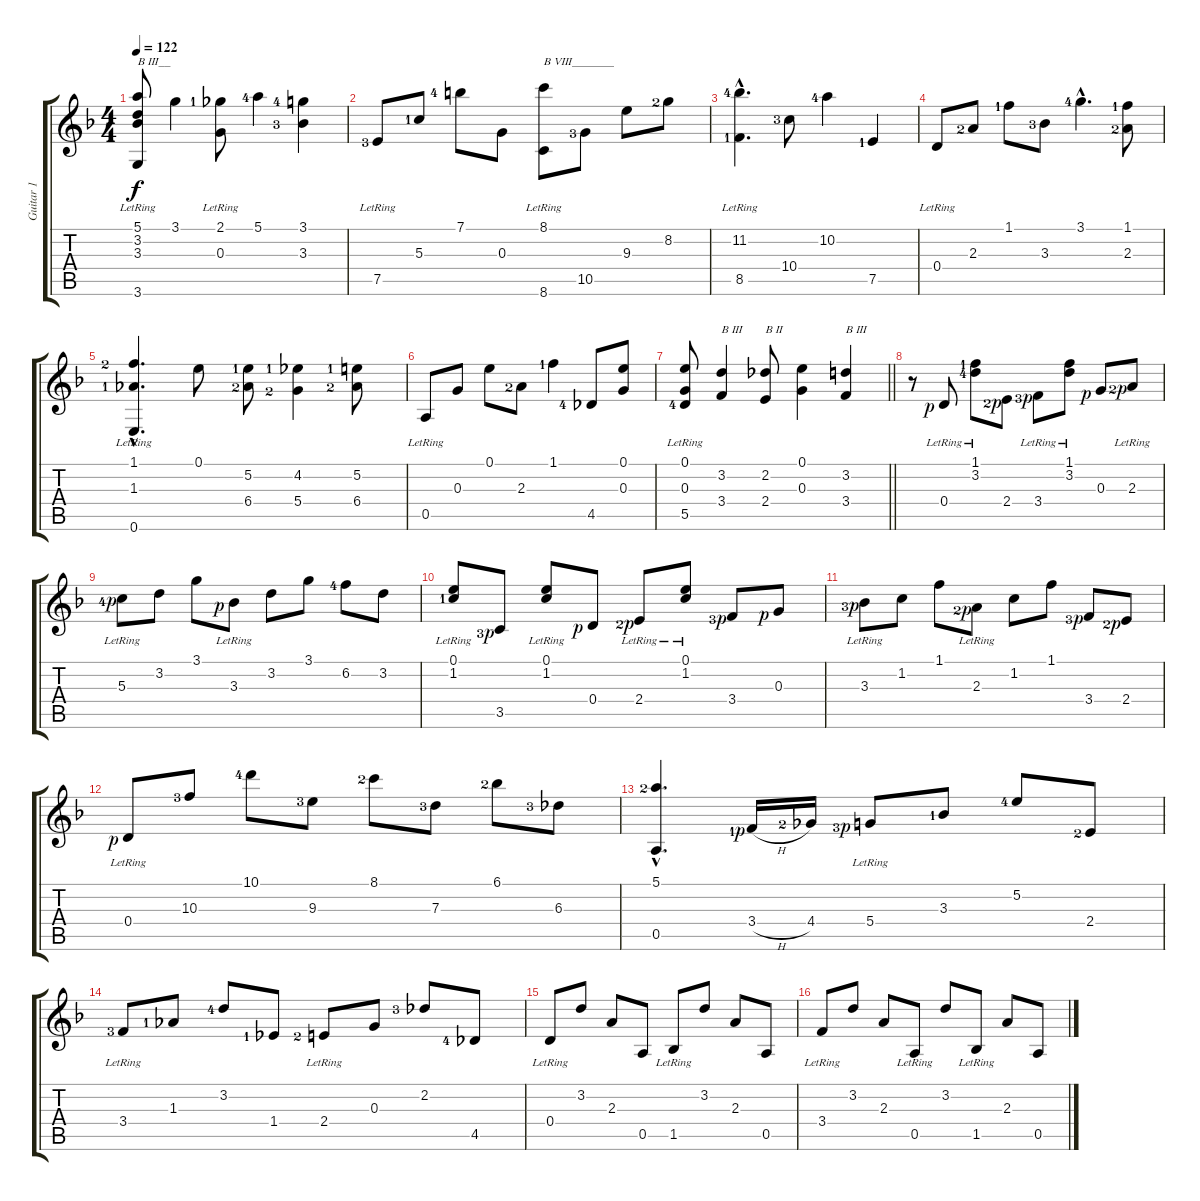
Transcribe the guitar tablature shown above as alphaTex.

\track ("Guitar 1" "Guitar 1") {instrument acousticguitarnylon}
\staff {score tabs}
\tuning (E4 B3 G3 D3 A2 E2) {hide}
\ts (4 4)
\tempo 122
\clef g2
\ks dminor
(5.1 3.2 3.3 3.6{lr}).8{txt "B III__" dy f} 3.1.4 (2.1{lf 2} 0.3{lr}).8 5.1{lf 5}.4 (3.1{lf 5} 3.3{lf 4}).4 |
7.5{lr lf 4}.8 5.3{lf 2}.8 7.1{lf 5}.8 0.3.8 (8.1 8.6{lr}).8{txt "B VIII_______"} 10.5{lf 4}.8 9.3.8 8.2{lf 3}.8 |
(11.2{hac lf 5} 8.5{hac lr lf 2}).4{d} 10.4{lf 4}.8 10.2{lf 5}.4 7.5{lf 2}.4 |
0.4{lr}.8 2.3{lf 3}.8 1.1{lf 2}.8 3.3{lf 4}.8 3.1{hac lf 5}.4{d} (1.1{lf 2} 2.3{lf 3}).8 |
(1.1{hac lf 3} 1.3{hac lf 2} 0.6{hac lr}).4{d} 0.1.8 (5.2{lf 2} 6.4{lf 3}).8 (4.2{lf 2} 5.4{lf 3}).4 (5.2{lf 2} 6.4{lf 3}).8 |
0.5{lr}.8 0.3.8 0.1.8 2.3{lf 3}.8 1.1{lf 2}.4 4.5{lf 5}.8 (0.1 0.3).8 |
\barLineRight lightlight
(0.1 0.3 5.5{lr lf 5}).8 (3.2 3.4).4{txt "B III"} (2.2 2.4).8{txt "B II"} (0.1 0.3).4 (3.2 3.4).4{txt "B III"} |
r.8 0.4{lr rf 1}.8 (1.1{lr lf 2} 3.2{lr lf 5}).8 2.4{lf 3 rf 1}.8 3.4{lr lf 4 rf 1}.8 (1.1{lr} 3.2{lr}).8 0.3{rf 1}.8 2.3{lr lf 3 rf 1}.8 |
5.3{lr lf 5 rf 1}.8{txt ""} 3.2.8 3.1.8 3.3{lr rf 1}.8 3.2.8 3.1.8 6.2{lf 5}.8 3.2.8 |
(0.1{lr} 1.2{lr lf 2}).8 3.5{lf 4 rf 1}.8 (0.1{lr} 1.2{lr}).8 0.4{rf 1}.8 2.4{lr lf 3 rf 1}.8 (0.1{lr} 1.2{lr}).8 3.4{lf 4 rf 1}.8 0.3{rf 1}.8 |
3.3{lr lf 4 rf 1}.8{txt ""} 1.2.8 1.1.8 2.3{lr lf 3 rf 1}.8 1.2.8 1.1.8 3.4{lf 4 rf 1}.8 2.4{lf 3 rf 1}.8 |
0.4{lr rf 1}.8 10.3{lf 4}.8 10.1{lf 5}.8 9.3{lf 4}.8 8.1{lf 3}.8 7.3{lf 4}.8 6.1{lf 3}.8 6.3{lf 4}.8 |
(5.1{hac lf 3} 0.5{hac}).4{d} 3.4{h lf 2 rf 1}.16 4.4{lf 3}.16 5.4{lr lf 4 rf 1}.8 3.3{lf 2}.8 5.2{lf 5}.8 2.4{lf 3}.8 |
3.4{lr lf 4}.8 1.3{lf 2}.8 3.2{lf 5}.8 1.4{lf 2}.8 2.4{lr lf 3}.8 0.3.8 2.2{lf 4}.8 4.5{lf 5}.8 |
0.4{lr}.8 3.2.8 2.3.8 0.5.8 1.5{lr}.8 3.2.8 2.3.8 0.5.8 |
3.4{lr}.8 3.2.8 2.3.8 0.5{lr}.8 3.2.8 1.5{lr}.8 2.3.8 0.5.8
